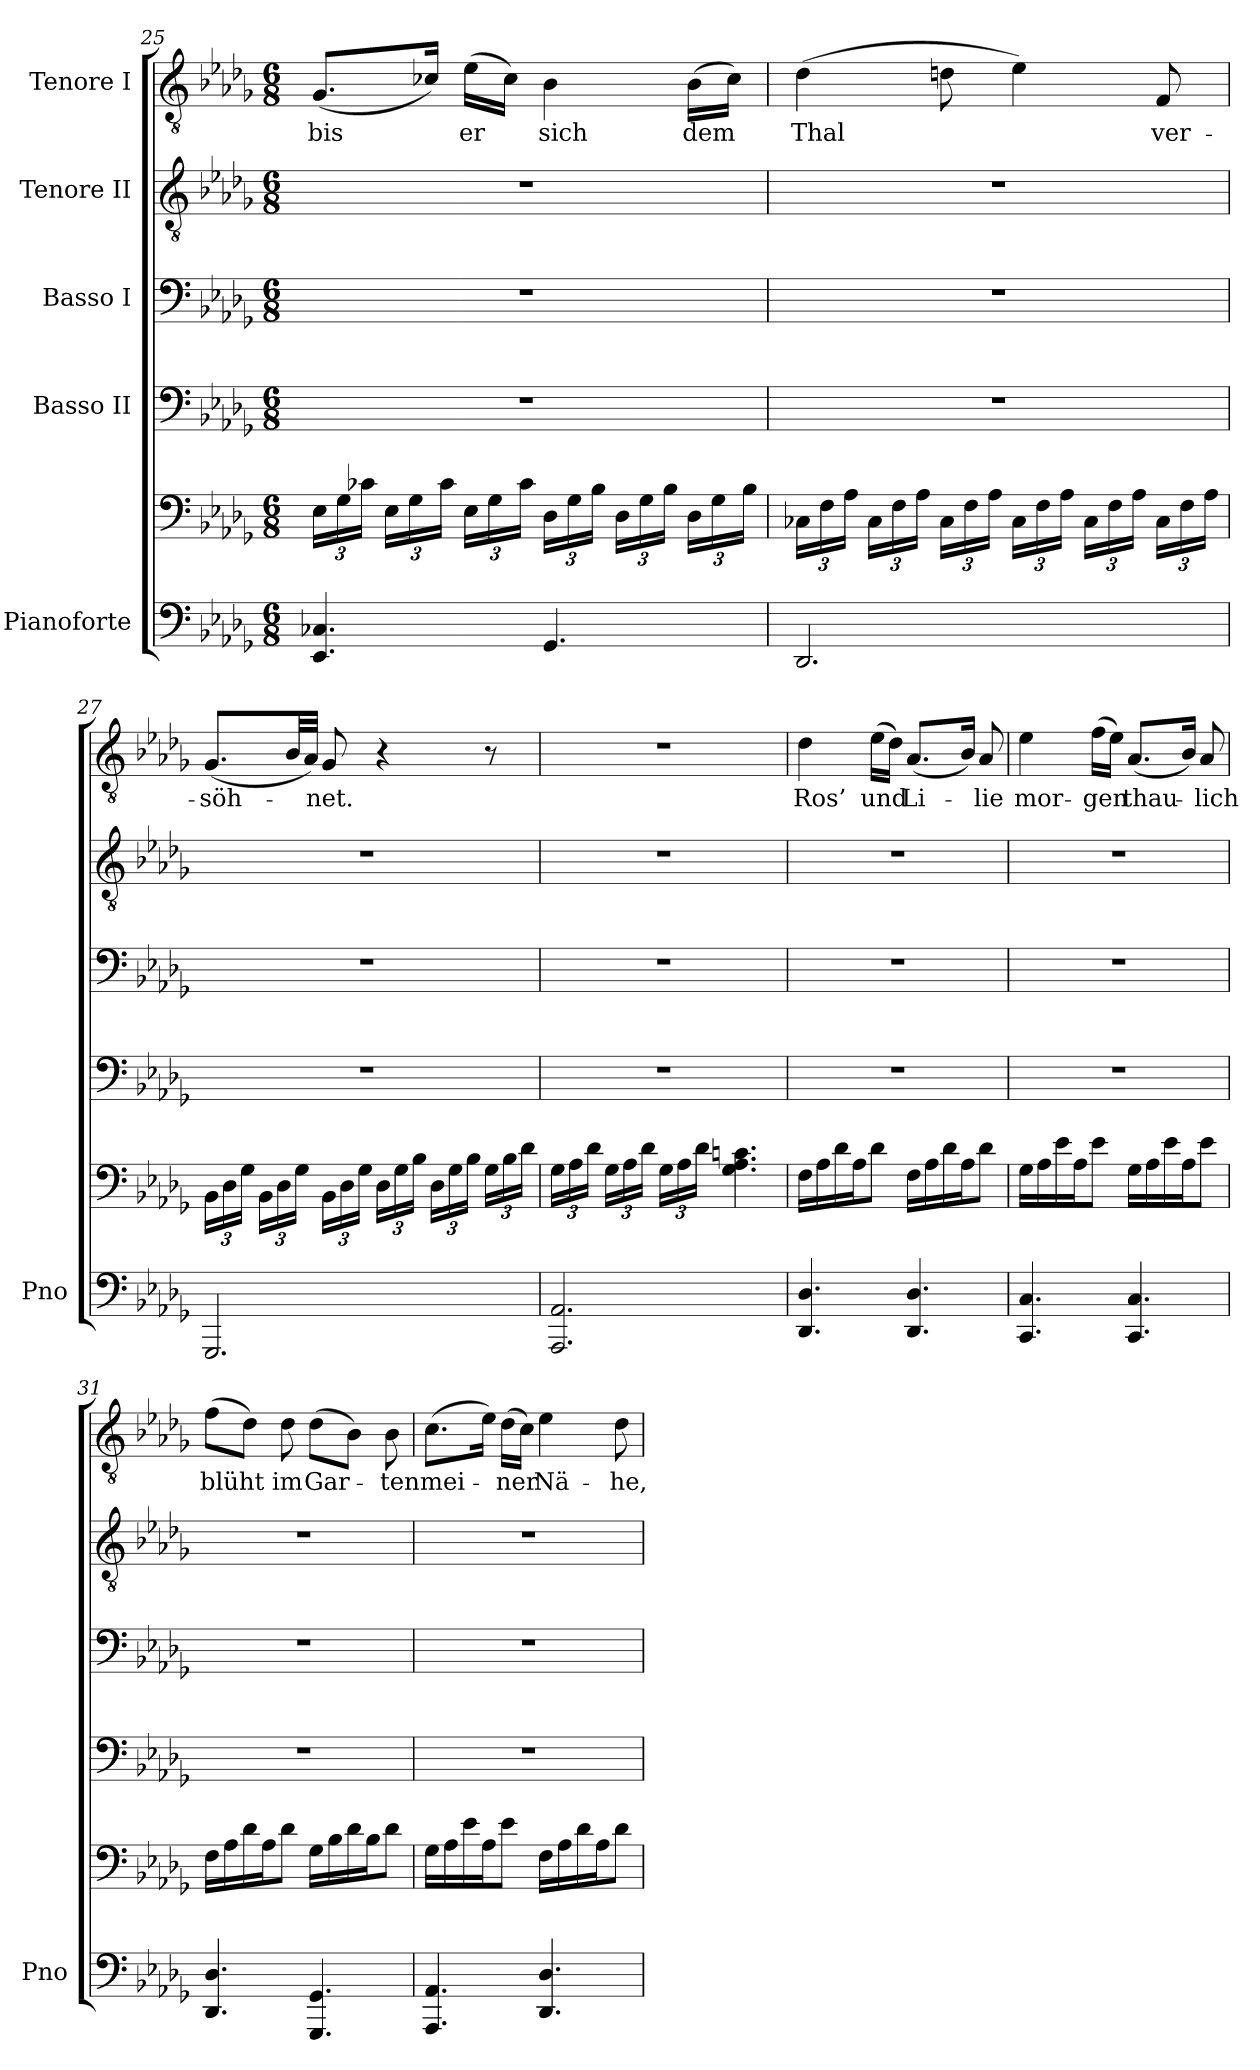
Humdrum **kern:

**kern	**kern	**kern	**kern	**kern	**kern	**text
*part5	*part5	*part4	*part3	*part2	*part1	*part1
*staff6	*staff5	*staff4	*staff3	*staff2	*staff1	*staff1
*I"Pianoforte	*	*I"Basso II	*I"Basso I	*I"Tenore II	*I"Tenore I	*
*I'Pno	*	*	*	*	*	*
*clefF4	*clefF4	*clefF4	*clefF4	*clefGv2	*clefGv2	*
*k[b-e-a-d-g-]	*k[b-e-a-d-g-]	*k[b-e-a-d-g-]	*k[b-e-a-d-g-]	*k[b-e-a-d-g-]	*k[b-e-a-d-g-]	*
*M6/8	*M6/8	*M6/8	*M6/8	*M6/8	*M6/8	*
*	*Xbrackettup	*	*	*	*	*
=25	=25	=25	=25	=25	=25	=25
!	!	!	!	!	!	!LO:LY:b
4.EE-/ 4.C-X/	24E-\LL	2.r	2.r	2.r	(8.G-/L	bis
.	24G-\	.	.	.	.	.
.	24c-X\JJ	.	.	.	.	.
.	24E-\LL	.	.	.	.	.
.	24G-\	.	.	.	.	.
.	.	.	.	.	16c-X/Jk)	.
.	24c-\JJ	.	.	.	.	.
!	!	!	!	!	!	!LO:LY:b
.	24E-\LL	.	.	.	(16e-\LL	er
.	24G-\	.	.	.	.	.
.	.	.	.	.	16c-\JJ)	.
.	24c-\JJ	.	.	.	.	.
!	!	!	!	!	!	!LO:LY:b
4.GG-/	24D-\LL	.	.	.	4B-\	sich
.	24G-\	.	.	.	.	.
.	24B-\JJ	.	.	.	.	.
.	24D-\LL	.	.	.	.	.
.	24G-\	.	.	.	.	.
.	24B-\JJ	.	.	.	.	.
!	!	!	!	!	!	!LO:LY:b
.	24D-\LL	.	.	.	(16B-\LL	dem
.	24G-\	.	.	.	.	.
.	.	.	.	.	16c-\JJ)	.
.	24B-\JJ	.	.	.	.	.
!!LO:LB:g=z
=26	=26	=26	=26	=26	=26	=26
!	!	!	!	!	!	!LO:LY:b
2.DD-/	24C-X\LL	2.r	2.r	2.r	(4d-\	Thal
.	24F\	.	.	.	.	.
.	24A-\JJ	.	.	.	.	.
.	24C-\LL	.	.	.	.	.
.	24F\	.	.	.	.	.
.	24A-\JJ	.	.	.	.	.
.	24C-\LL	.	.	.	8dn\	.
.	24F\	.	.	.	.	.
.	24A-\JJ	.	.	.	.	.
.	24C-\LL	.	.	.	4e-\)	.
.	24F\	.	.	.	.	.
.	24A-\JJ	.	.	.	.	.
.	24C-\LL	.	.	.	.	.
.	24F\	.	.	.	.	.
.	24A-\JJ	.	.	.	.	.
!	!	!	!	!	!	!LO:LY:b
.	24C-\LL	.	.	.	8F/	ver-
.	24F\	.	.	.	.	.
.	24A-\JJ	.	.	.	.	.
=27	=27	=27	=27	=27	=27	=27
!	!	!	!	!	!	!LO:LY:b
2.GGG-/	24BB-\LL	2.r	2.r	2.r	(8.G-/L	-söh-
.	24D-\	.	.	.	.	.
.	24G-\JJ	.	.	.	.	.
.	24BB-\LL	.	.	.	.	.
.	24D-\	.	.	.	.	.
.	.	.	.	.	32B-/LL	.
.	24G-\JJ	.	.	.	.	.
.	.	.	.	.	32A-/JJJ)	.
!	!	!	!	!	!	!LO:LY:b
.	24BB-\LL	.	.	.	8G-/	-net.
.	24D-\	.	.	.	.	.
.	24G-\JJ	.	.	.	.	.
.	24D-\LL	.	.	.	4r	.
.	24G-\	.	.	.	.	.
.	24B-\JJ	.	.	.	.	.
.	24D-\LL	.	.	.	.	.
.	24G-\	.	.	.	.	.
.	24B-\JJ	.	.	.	.	.
.	24G-\LL	.	.	.	8r	.
.	24B-\	.	.	.	.	.
.	24d-\JJ	.	.	.	.	.
=28	=28	=28	=28	=28	=28	=28
2.AAA-/ 2.AA-/	24G-\LL	2.r	2.r	2.r	2.r	.
.	24A-\	.	.	.	.	.
.	24d-\JJ	.	.	.	.	.
.	24G-\LL	.	.	.	.	.
.	24A-\	.	.	.	.	.
.	24d-\JJ	.	.	.	.	.
.	24G-\LL	.	.	.	.	.
.	24A-\	.	.	.	.	.
.	24d-\JJ	.	.	.	.	.
.	4.G-\ 4.A-\ 4.cn\	.	.	.	.	.
!!LO:LB:g=z
=29	=29	=29	=29	=29	=29	=29
!	!	!	!	!	!	!LO:LY:b
4.DD-/ 4.D-/	16F\LL	2.r	2.r	2.r	4d-\	Ros’
.	16A-\	.	.	.	.	.
.	16d-\	.	.	.	.	.
.	16A-\J	.	.	.	.	.
!	!	!	!	!	!	!LO:LY:b
.	8d-\J	.	.	.	(16e-\LL	und
.	.	.	.	.	16d-\JJ)	.
!	!	!	!	!	!	!LO:LY:b
4.DD-/ 4.D-/	16F\LL	.	.	.	(8.A-/L	Li-
.	16A-\	.	.	.	.	.
.	16d-\	.	.	.	.	.
.	16A-\J	.	.	.	16B-/Jk)	.
!	!	!	!	!	!	!LO:LY:b
.	8d-\J	.	.	.	8A-/	-lie
=30	=30	=30	=30	=30	=30	=30
!	!	!	!	!	!	!LO:LY:b
4.CC/ 4.C/	16G-\LL	2.r	2.r	2.r	4e-\	mor-
.	16A-\	.	.	.	.	.
.	16e-\	.	.	.	.	.
.	16A-\J	.	.	.	.	.
!	!	!	!	!	!	!LO:LY:b
.	8e-\J	.	.	.	(16f\LL	-gen
.	.	.	.	.	16e-\JJ)	.
!	!	!	!	!	!	!LO:LY:b
4.CC/ 4.C/	16G-\LL	.	.	.	(8.A-/L	thau-
.	16A-\	.	.	.	.	.
.	16e-\	.	.	.	.	.
.	16A-\J	.	.	.	16B-/Jk)	.
!	!	!	!	!	!	!LO:LY:b
.	8e-\J	.	.	.	8A-/	-lich
=31	=31	=31	=31	=31	=31	=31
!	!	!	!	!	!	!LO:LY:b
4.DD-/ 4.D-/	16F\LL	2.r	2.r	2.r	(8f\L	blüht
.	16A-\	.	.	.	.	.
.	16d-\	.	.	.	8d-\J)	.
.	16A-\J	.	.	.	.	.
!	!	!	!	!	!	!LO:LY:b
.	8d-\J	.	.	.	8d-\	im
!	!	!	!	!	!	!LO:LY:b
4.GGG-/ 4.GG-/	16G-\LL	.	.	.	(8d-\L	Gar-
.	16B-\	.	.	.	.	.
.	16d-\	.	.	.	8B-\J)	.
.	16B-\J	.	.	.	.	.
!	!	!	!	!	!	!LO:LY:b
.	8d-\J	.	.	.	8B-\	-ten
=32	=32	=32	=32	=32	=32	=32
!	!	!	!	!	!	!LO:LY:b
4.AAA-/ 4.AA-/	16G-\LL	2.r	2.r	2.r	(8.c\L	mei-
.	16A-\	.	.	.	.	.
.	16e-\	.	.	.	.	.
.	16A-\J	.	.	.	16e-\Jk)	.
!	!	!	!	!	!	!LO:LY:b
.	8e-\J	.	.	.	(16d-\LL	-ner
.	.	.	.	.	16c\JJ)	.
!	!	!	!	!	!	!LO:LY:b
4.DD-/ 4.D-/	16F\LL	.	.	.	4e-\	Nä-
.	16A-\	.	.	.	.	.
.	16d-\	.	.	.	.	.
.	16A-\J	.	.	.	.	.
!	!	!	!	!	!	!LO:LY:b
.	8d-\J	.	.	.	8d-\	-he,
=	=	=	=	=	=	=
*-	*-	*-	*-	*-	*-	*-
